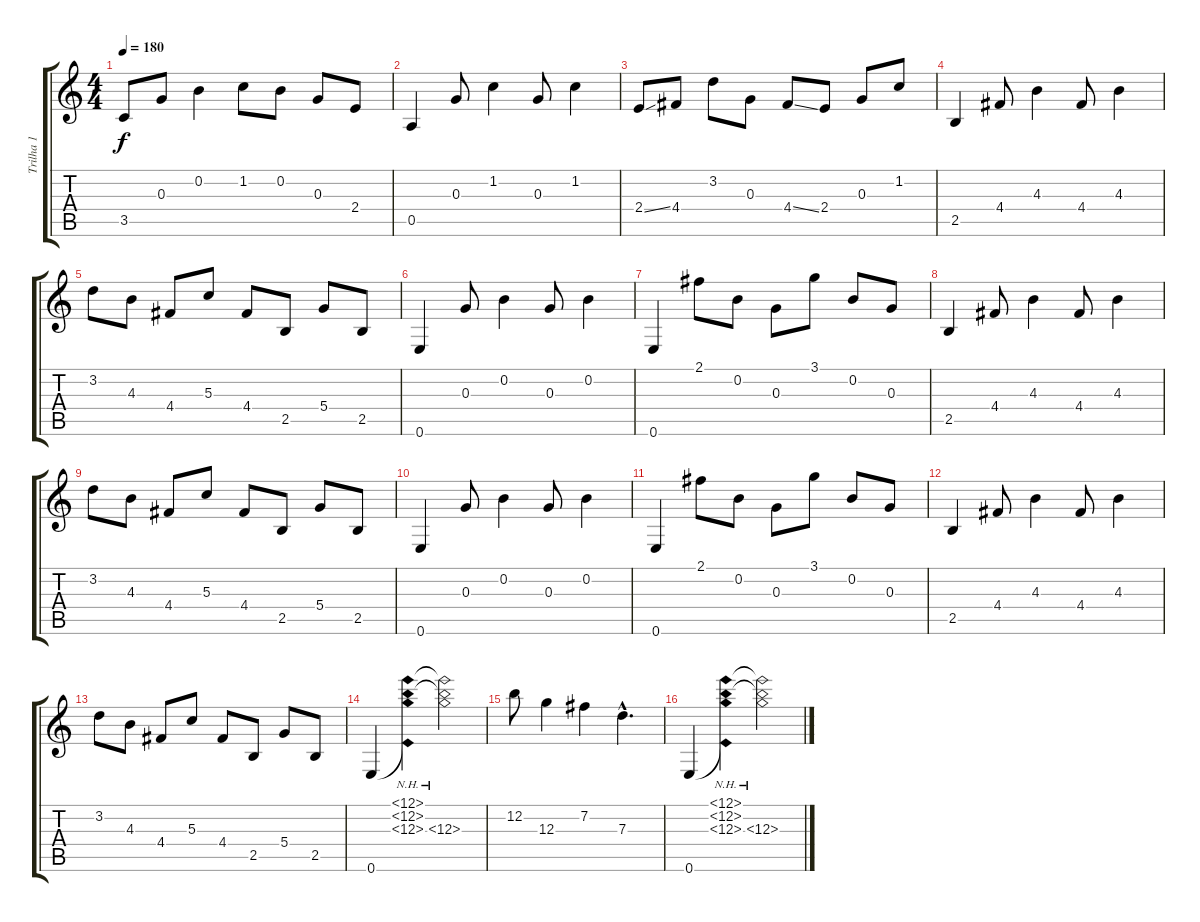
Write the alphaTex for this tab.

\track ("Trilha 1" "Trilha 1") {instrument acousticguitarnylon}
\staff {score tabs}
\tuning (E4 B3 G3 D3 A2 E2) {hide}
\ts (4 4)
\tempo 180
\clef g2
\ks c
3.5.8{dy f} 0.3.8 0.2.4 1.2.8 0.2.8 0.3.8 2.4.8 |
0.5.4 0.3.8 1.2.4 0.3.8 1.2.4 |
2.4{ss}.8 4.4.8 3.2.8 0.3.8 4.4{ss}.8 2.4.8 0.3.8 1.2.8 |
2.5.4 4.4.8 4.3.4 4.4.8 4.3.4 |
3.2.8 4.3.8 4.4.8 5.3.8 4.4.8 2.5.8 5.4.8 2.5.8 |
0.6.4 0.3.8 0.2.4 0.3.8 0.2.4 |
0.6.4 2.1.8 0.2.8 0.3.8 3.1.8 0.2.8 0.3.8 |
2.5.4 4.4.8 4.3.4 4.4.8 4.3.4 |
3.2.8 4.3.8 4.4.8 5.3.8 4.4.8 2.5.8 5.4.8 2.5.8 |
0.6.4 0.3.8 0.2.4 0.3.8 0.2.4 |
0.6.4 2.1.8 0.2.8 0.3.8 3.1.8 0.2.8 0.3.8 |
2.5.4 4.4.8 4.3.4 4.4.8 4.3.4 |
3.2.8 4.3.8 4.4.8 5.3.8 4.4.8 2.5.8 5.4.8 2.5.8 |
0.6.4 (12.1{nh} 12.2{nh} 12.3{nh} 0.6{nh t}).4 (12.1{nh t} 12.2{nh t} 12.3{nh}).2 |
12.2.8 12.3.4 7.2.4 7.3{hac}.4{d} |
0.6.4 (12.1{nh} 12.2{nh} 12.3{nh} 0.6{nh t}).4 (12.1{nh t} 12.2{nh t} 12.3{nh}).2
